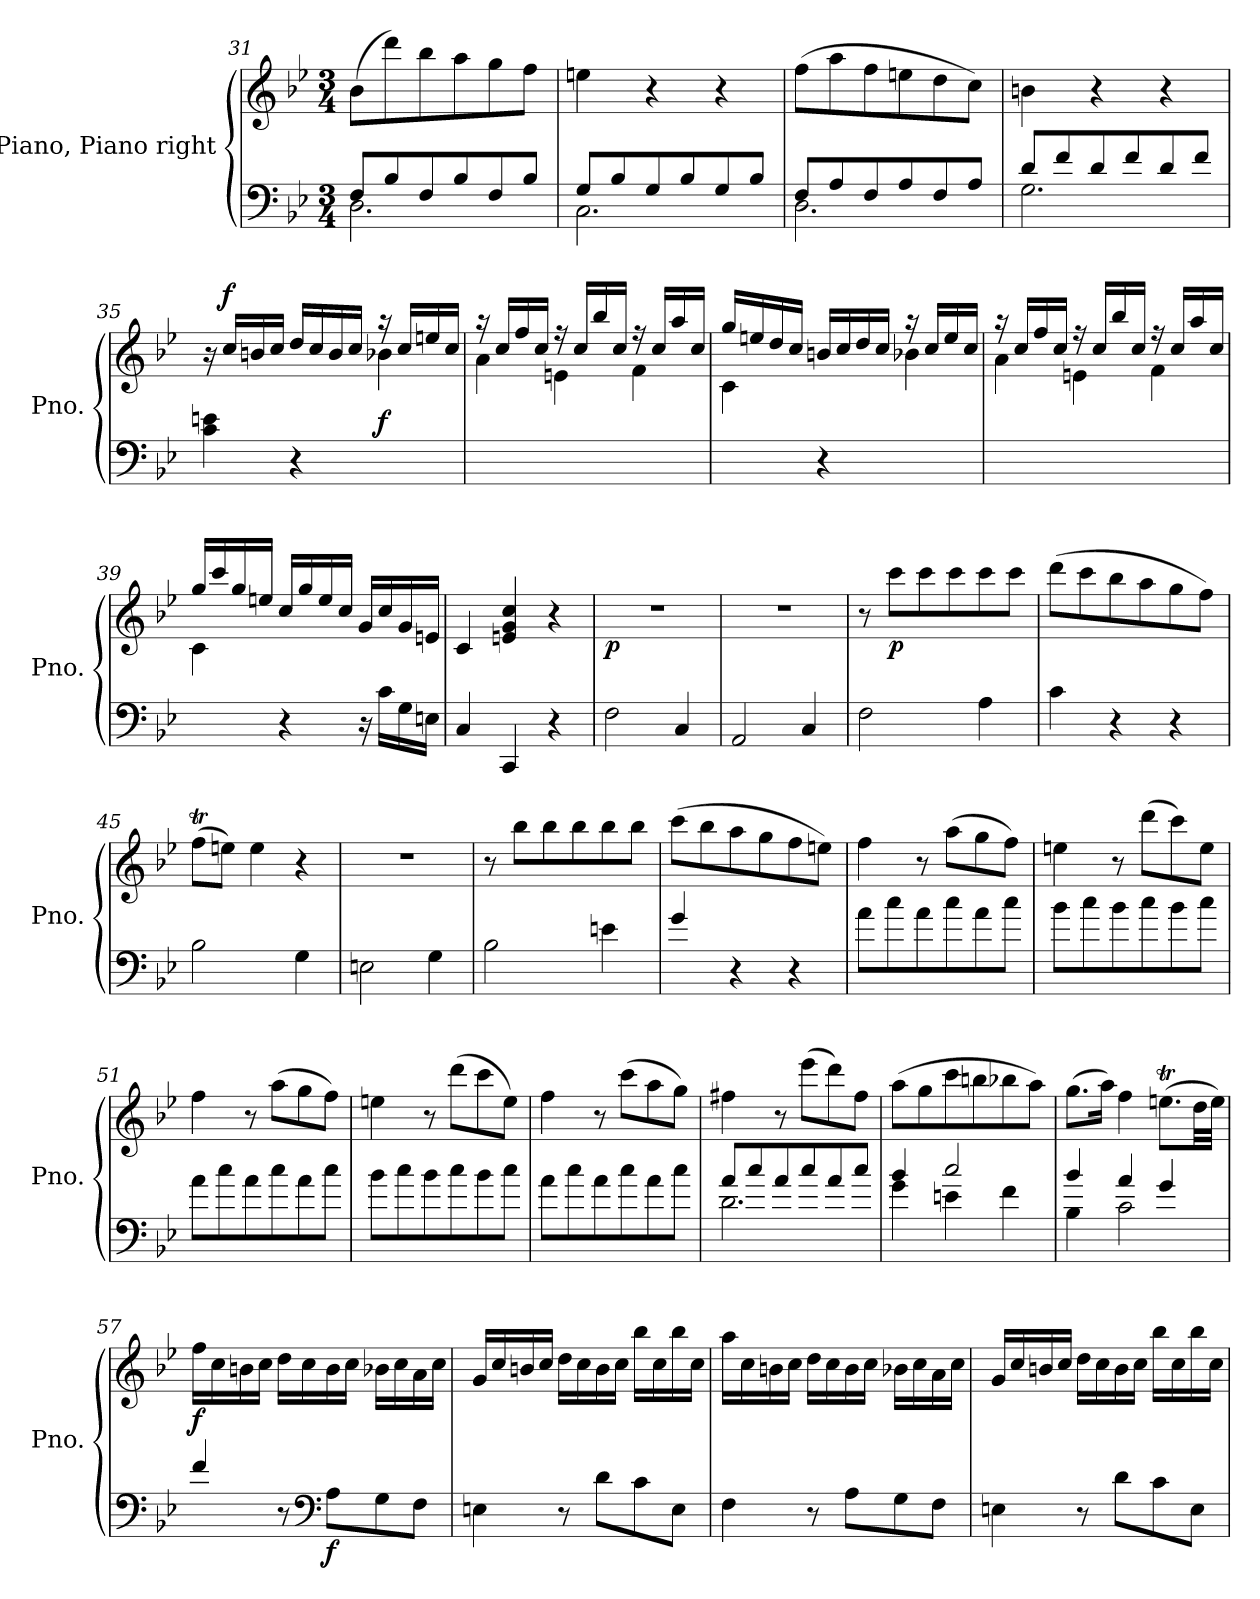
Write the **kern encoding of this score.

**kern	**kern	**dynam
*part1	*part1	*part1
*staff2	*staff1	*staff1/2
*I"Piano, Piano right	*	*
*I'Pno.	*	*
*clefF4	*clefG2	*
*k[b-e-]	*k[b-e-]	*
*M3/4	*M3/4	*
=31	=31	=31
*^	*	*
8F/L	2.D\	(>8b-\L	.
8B-/	.	8ddd\)	.
8F/	.	8bb-\	.
8B-/	.	8aa\	.
8F/	.	8gg\	.
8B-/J	.	8ff\J	.
=32	=32	=32	=32
8G/L	2.C\	4een\	.
8B-/	.	.	.
8G/	.	4r	.
8B-/	.	.	.
8G/	.	4r	.
8B-/J	.	.	.
=33	=33	=33	=33
8F/L	2.D\	(>8ff\L	.
8A/	.	8aa\	.
8F/	.	8ff\	.
8A/	.	8een\	.
8F/	.	8dd\	.
8A/J	.	8cc\J)	.
=34	=34	=34	=34
8d/L	2.G\	4bn\	.
8f/	.	.	.
8d/	.	4r	.
8f/	.	.	.
8d/	.	4r	.
8f/J	.	.	.
*v	*v	*	*
=35	=35	=35
*	*^	*
4c\ 4en\	16r	2ryy	.
!	!	!	!LO:DY:a
.	16cc/LL	.	f
.	16bn/	.	.
.	16cc/JJ	.	.
4r	16dd/LL	.	.
.	16cc/	.	.
.	16b/	.	.
.	16cc/JJ	.	.
!	!	!	!LO:DY:a=2
4ryy	16r	4b-\	f
.	16cc/LL	.	.
.	16een/	.	.
.	16cc/JJ	.	.
=36	=36	=36	=36
2.ryy	16r	4a\	.
.	16cc/LL	.	.
.	16ff/	.	.
.	16cc/JJ	.	.
.	16r	4en\	.
.	16cc/LL	.	.
.	16bb-/	.	.
.	16cc/JJ	.	.
.	16r	4f\	.
.	16cc/LL	.	.
.	16aa/	.	.
.	16cc/JJ	.	.
=37	=37	=37	=37
4ryy	16gg/LL	4c\	.
.	16een/	.	.
.	16dd/	.	.
.	16cc/JJ	.	.
4r	16bn/LL	4ryy	.
.	16cc/	.	.
.	16dd/	.	.
.	16cc/JJ	.	.
4ryy	16r	4b-X\	.
.	16cc/LL	.	.
.	16ee/	.	.
.	16cc/JJ	.	.
=38	=38	=38	=38
2.ryy	16r	4a\	.
.	16cc/LL	.	.
.	16ff/	.	.
.	16cc/JJ	.	.
.	16r	4en\	.
.	16cc/LL	.	.
.	16bb-/	.	.
.	16cc/JJ	.	.
.	16r	4f\	.
.	16cc/LL	.	.
.	16aa/	.	.
.	16cc/JJ	.	.
=39	=39	=39	=39
4ryy	16gg/LL	4c\	.
.	16ccc/	.	.
.	16gg/	.	.
.	16een/JJ	.	.
4r	16cc/LL	2ryy	.
.	16gg/	.	.
.	16ee/	.	.
.	16cc/JJ	.	.
16r	16g/LL	.	.
16c\LL	16cc/	.	.
16G\	16g/	.	.
16En\JJ	16en/JJ	.	.
*	*v	*v	*
=40	=40	=40
4C/	4c/	.
4CC/	4en/ 4g/ 4cc/	.
4r	4r	.
=41	=41	=41
!	!	!LO:DY:b
2F\	2.r	p
4C/	.	.
=42	=42	=42
2AA/	2.r	.
4C/	.	.
=43	=43	=43
2F\	8r	.
!	!	!LO:DY:b
.	8ccc\L	p
.	8ccc\	.
.	8ccc\	.
4A\	8ccc\	.
.	8ccc\J	.
=44	=44	=44
4c\	(>8ddd\L	.
.	8ccc\	.
4r	8bb-\	.
.	8aa\	.
4r	8gg\	.
.	8ff\J)	.
=45	=45	=45
2B-\	(>8ffT\L	.
.	8een\J)	.
.	4ee\	.
4G\	4r	.
=46	=46	=46
2En\	2.r	.
4G\	.	.
=47	=47	=47
2B-\	8r	.
.	8bb-\L	.
.	8bb-\	.
.	8bb-\	.
4en\	8bb-\	.
.	8bb-\J	.
=48	=48	=48
4g/	(>8ccc\L	.
.	8bb-\	.
4r	8aa\	.
.	8gg\	.
4r	8ff\	.
.	8een\J)	.
=49	=49	=49
8a\L	4ff\	.
8cc\	.	.
8a\	8r	.
8cc\	(>8aa\L	.
8a\	8gg\	.
8cc\J	8ff\J)	.
=50	=50	=50
8b-\L	4een\	.
8cc\	.	.
8b-\	8r	.
8cc\	(>8ddd\L	.
8b-\	8ccc\)	.
8cc\J	8ee\J	.
=51	=51	=51
8a\L	4ff\	.
8cc\	.	.
8a\	8r	.
8cc\	(>8aa\L	.
8a\	8gg\	.
8cc\J	8ff\J)	.
=52	=52	=52
8b-\L	4een\	.
8cc\	.	.
8b-\	8r	.
8cc\	(>8ddd\L	.
8b-\	8ccc\	.
8cc\J	8ee\J)	.
=53	=53	=53
8a\L	4ff\	.
8cc\	.	.
8a\	8r	.
8cc\	(>8ccc\L	.
8a\	8aa\	.
8cc\J	8gg\J)	.
=54	=54	=54
*^	*	*
8a/L	2.d\	4ff#X\	.
8cc/	.	.	.
8a/	.	8r	.
8cc/	.	(>8eee-\L	.
8a/	.	8ddd\)	.
8cc/J	.	8ff#\J	.
=55	=55	=55	=55
4b-/	4g\	(>8aa\L	.
.	.	8gg\	.
2cc/	4en\	8ccc\	.
.	.	8bbn\	.
.	4f\	8bb-X\	.
.	.	8aa\J)	.
=56	=56	=56	=56
4b-/	4B-\	(>8.gg\L	.
.	.	16aa\Jk)	.
4a/	2c\	4ff\	.
4g/	.	(>8.eent\L	.
.	.	32dd\LL	.
.	.	32ee\JJJ)	.
*v	*v	*	*
=57	=57	=57
!	!	!LO:DY:b
4f/	16ff\LL	f
.	16cc\	.
.	16bn\	.
.	16cc\JJ	.
8r	16dd\LL	.
.	16cc\	.
*clefF4	*	*
!	!	!LO:DY:b=2
8A\L	16b\	f
.	16cc\JJ	.
8G\	16b-X\LL	.
.	16cc\	.
8F\J	16a\	.
.	16cc\JJ	.
=58	=58	=58
4En\	16g/LL	.
.	16cc/	.
.	16bn/	.
.	16cc/JJ	.
8r	16dd\LL	.
.	16cc\	.
8d\L	16b\	.
.	16cc\JJ	.
8c\	16bb-\LL	.
.	16cc\	.
8E\J	16bb-\	.
.	16cc\JJ	.
=59	=59	=59
4F\	16aa\LL	.
.	16cc\	.
.	16bn\	.
.	16cc\JJ	.
8r	16dd\LL	.
.	16cc\	.
8A\L	16b\	.
.	16cc\JJ	.
8G\	16b-X\LL	.
.	16cc\	.
8F\J	16a\	.
.	16cc\JJ	.
=60	=60	=60
4En\	16g/LL	.
.	16cc/	.
.	16bn/	.
.	16cc/JJ	.
8r	16dd\LL	.
.	16cc\	.
8d\L	16b\	.
.	16cc\JJ	.
8c\	16bb-\LL	.
.	16cc\	.
8E\J	16bb-\	.
.	16cc\JJ	.
=	=	=
*-	*-	*-
